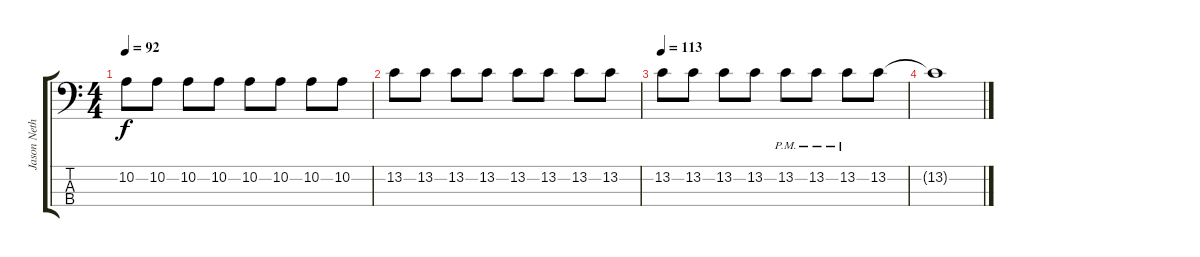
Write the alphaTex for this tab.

\track ("Jason Netherton - Bass" "Jason Neth") {instrument electricbasspick}
\staff {score tabs}
\tuning (E2 B1 Gb1 Db1) {hide}
\ts (4 4)
\tempo 92
\clef f4
\ks c
10.2.8{dy f} 10.2.8 10.2.8 10.2.8 10.2.8 10.2.8 10.2.8 10.2.8 |
13.2.8 13.2.8 13.2.8 13.2.8 13.2.8 13.2.8 13.2.8 13.2.8 |
\tempo 113
13.2.8 13.2.8 13.2.8 13.2.8 13.2{pm}.8 13.2{pm}.8 13.2{pm}.8 13.2.8 |
13.2{t}.1
